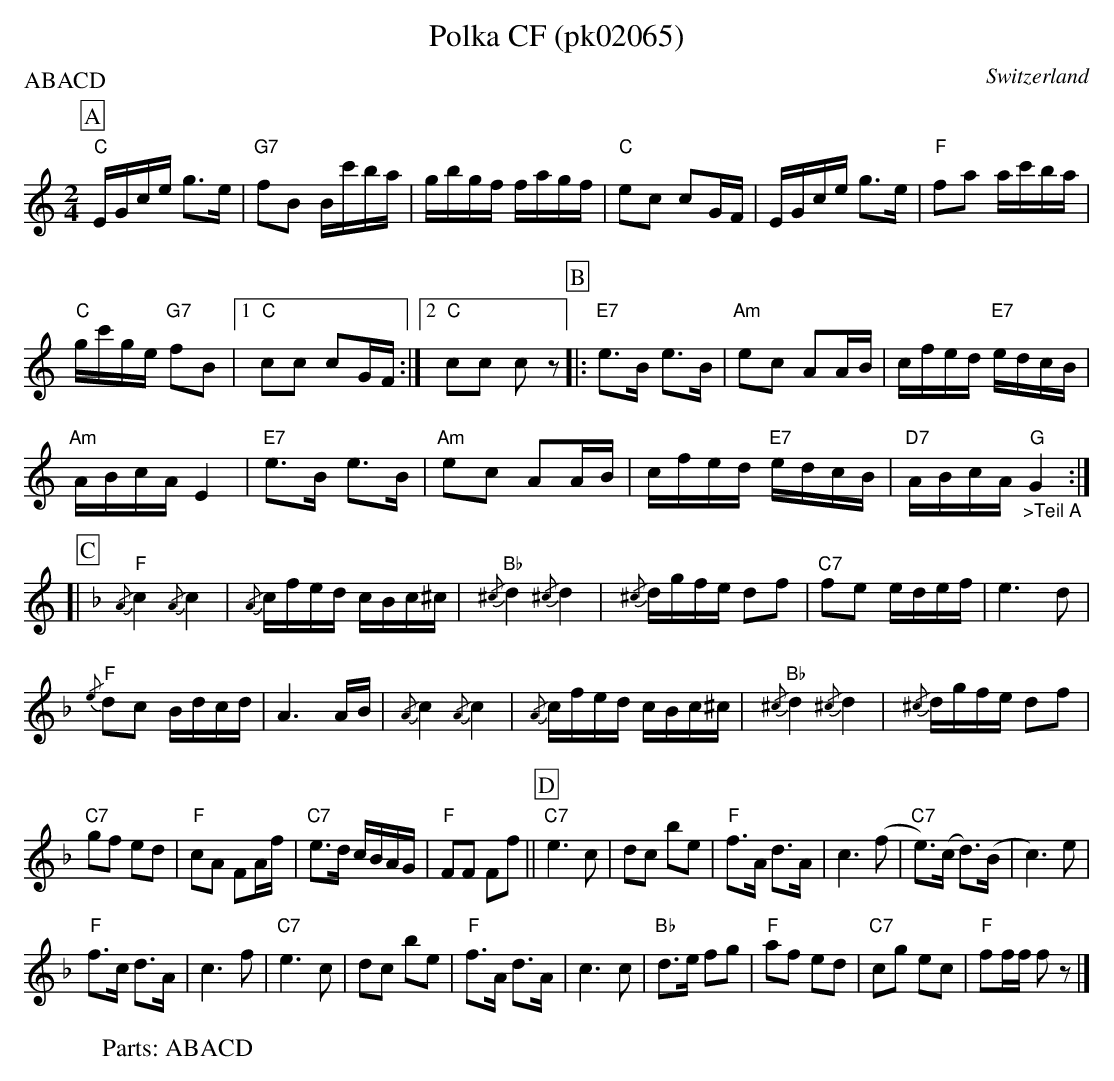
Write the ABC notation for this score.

X:1
T:Polka CF (pk02065)
O:Switzerland
P:ABACD
M:2/4
L:1/16
K:C major
[P:A] "C"EGce g3e | "G7"f2B2 Bc'ba | gbgf fagf |  "C"e2c2 c2GF  | EGce g3e | "F"f2a2 ac'ba |
"C"gc'ge "G7"f2B2 |1 "C"c2c2 c2GF :|2 "C"c2c2 c2z2 [P:B] |: "E7"e3B e3B | "Am"e2c2 A2AB | cfed "E7"edcB  |
"Am"ABcAE4 | "E7"e3B e3B | "Am"e2c2 A2AB | cfed "E7"edcB | "D7"ABcA"_>Teil A""G"G4 :|
[| [P:C]  [K:F] {/A}"F"c4 {/A}c4 | {/A}cfed cBc^c | "Bb"{/^c}d4 {/^c}d4 | {/^c}dgfe d2f2 | "C7"f2e2 edef | e6d2 |
"F"{/e}d2c2 Bdcd | A6AB | {/A}c4{/A}c4 | {/A}cfed cBc^c | "Bb"{/^c}d4 {/^c}d4 | {/^c}dgfe d2f2 |
"C7"g2f2 e2d2 | "F"c2A2 F2Af | "C7"e3d cBAG |  "F"F2F2 F2f2 || [P:D] "C7"e6c2 | d2c2 b2e2 | "F"f3A d3A | c6 (f2 | "C7"e3)(c d3)(B | c6) e2 |
 "F"f3c d3A | c6f2 | "C7"e6c2 | d2c2 b2e2 | "F"f3A d3A | c6c2 | "Bb"d3e f2g2 |  "F"a2f2 e2d2 | "C7"c2g2 e2c2 | "F"f2ff f2z2  |]
W:Parts: ABACD
